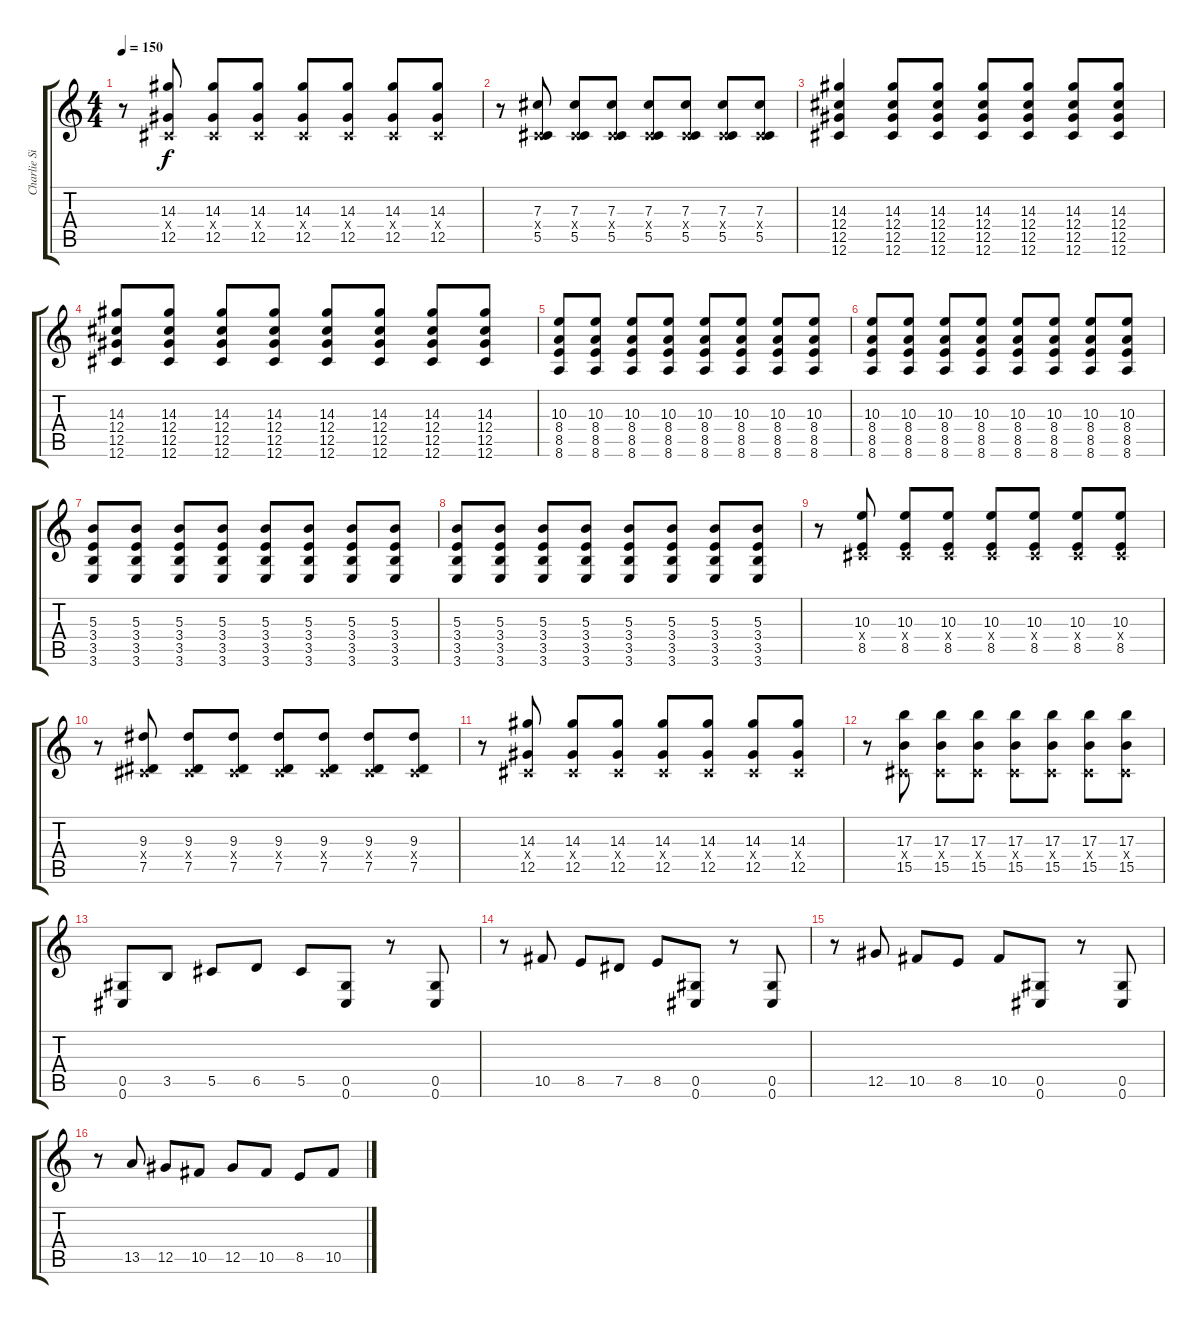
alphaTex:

\track ("Charlie Simpson" "Charlie Si") {instrument overdrivenguitar}
\staff {score tabs}
\tuning (Eb4 Bb3 Gb3 Db3 Ab2 Db2) {hide}
\ts (4 4)
\tempo 150
\clef g2
\ks c
r.8{dy f} (14.3 0.4{x} 12.5).8 (14.3 0.4{x} 12.5).8 (14.3 0.4{x} 12.5).8 (14.3 0.4{x} 12.5).8 (14.3 0.4{x} 12.5).8 (14.3 0.4{x} 12.5).8 (14.3 0.4{x} 12.5).8 |
r.8 (7.3 0.4{x} 5.5).8 (7.3 0.4{x} 5.5).8 (7.3 0.4{x} 5.5).8 (7.3 0.4{x} 5.5).8 (7.3 0.4{x} 5.5).8 (7.3 0.4{x} 5.5).8 (7.3 0.4{x} 5.5).8 |
(14.3 12.4 12.5 12.6).4 (14.3 12.4 12.5 12.6).8 (14.3 12.4 12.5 12.6).8 (14.3 12.4 12.5 12.6).8 (14.3 12.4 12.5 12.6).8 (14.3 12.4 12.5 12.6).8 (14.3 12.4 12.5 12.6).8 |
(14.3 12.4 12.5 12.6).8 (14.3 12.4 12.5 12.6).8 (14.3 12.4 12.5 12.6).8 (14.3 12.4 12.5 12.6).8 (14.3 12.4 12.5 12.6).8 (14.3 12.4 12.5 12.6).8 (14.3 12.4 12.5 12.6).8 (14.3 12.4 12.5 12.6).8 |
(10.3 8.4 8.5 8.6).8 (10.3 8.4 8.5 8.6).8 (10.3 8.4 8.5 8.6).8 (10.3 8.4 8.5 8.6).8 (10.3 8.4 8.5 8.6).8 (10.3 8.4 8.5 8.6).8 (10.3 8.4 8.5 8.6).8 (10.3 8.4 8.5 8.6).8 |
(10.3 8.4 8.5 8.6).8 (10.3 8.4 8.5 8.6).8 (10.3 8.4 8.5 8.6).8 (10.3 8.4 8.5 8.6).8 (10.3 8.4 8.5 8.6).8 (10.3 8.4 8.5 8.6).8 (10.3 8.4 8.5 8.6).8 (10.3 8.4 8.5 8.6).8 |
(5.3 3.4 3.5 3.6).8 (5.3 3.4 3.5 3.6).8 (5.3 3.4 3.5 3.6).8 (5.3 3.4 3.5 3.6).8 (5.3 3.4 3.5 3.6).8 (5.3 3.4 3.5 3.6).8 (5.3 3.4 3.5 3.6).8 (5.3 3.4 3.5 3.6).8 |
(5.3 3.4 3.5 3.6).8 (5.3 3.4 3.5 3.6).8 (5.3 3.4 3.5 3.6).8 (5.3 3.4 3.5 3.6).8 (5.3 3.4 3.5 3.6).8 (5.3 3.4 3.5 3.6).8 (5.3 3.4 3.5 3.6).8 (5.3 3.4 3.5 3.6).8 |
r.8 (10.3 0.4{x} 8.5).8 (10.3 0.4{x} 8.5).8 (10.3 0.4{x} 8.5).8 (10.3 0.4{x} 8.5).8 (10.3 0.4{x} 8.5).8 (10.3 0.4{x} 8.5).8 (10.3 0.4{x} 8.5).8 |
r.8 (9.3 0.4{x} 7.5).8 (9.3 0.4{x} 7.5).8 (9.3 0.4{x} 7.5).8 (9.3 0.4{x} 7.5).8 (9.3 0.4{x} 7.5).8 (9.3 0.4{x} 7.5).8 (9.3 0.4{x} 7.5).8 |
r.8 (14.3 0.4{x} 12.5).8 (14.3 0.4{x} 12.5).8 (14.3 0.4{x} 12.5).8 (14.3 0.4{x} 12.5).8 (14.3 0.4{x} 12.5).8 (14.3 0.4{x} 12.5).8 (14.3 0.4{x} 12.5).8 |
r.8 (17.3 0.4{x} 15.5).8 (17.3 0.4{x} 15.5).8 (17.3 0.4{x} 15.5).8 (17.3 0.4{x} 15.5).8 (17.3 0.4{x} 15.5).8 (17.3 0.4{x} 15.5).8 (17.3 0.4{x} 15.5).8 |
(0.5 0.6).8 3.5.8 5.5.8 6.5.8 5.5.8 (0.5 0.6).8 r.8 (0.5 0.6).8 |
r.8 10.5.8 8.5.8 7.5.8 8.5.8 (0.5 0.6).8 r.8 (0.5 0.6).8 |
r.8 12.5.8 10.5.8 8.5.8 10.5.8 (0.5 0.6).8 r.8 (0.5 0.6).8 |
r.8 13.5.8 12.5.8 10.5.8 12.5.8 10.5.8 8.5.8 10.5.8
